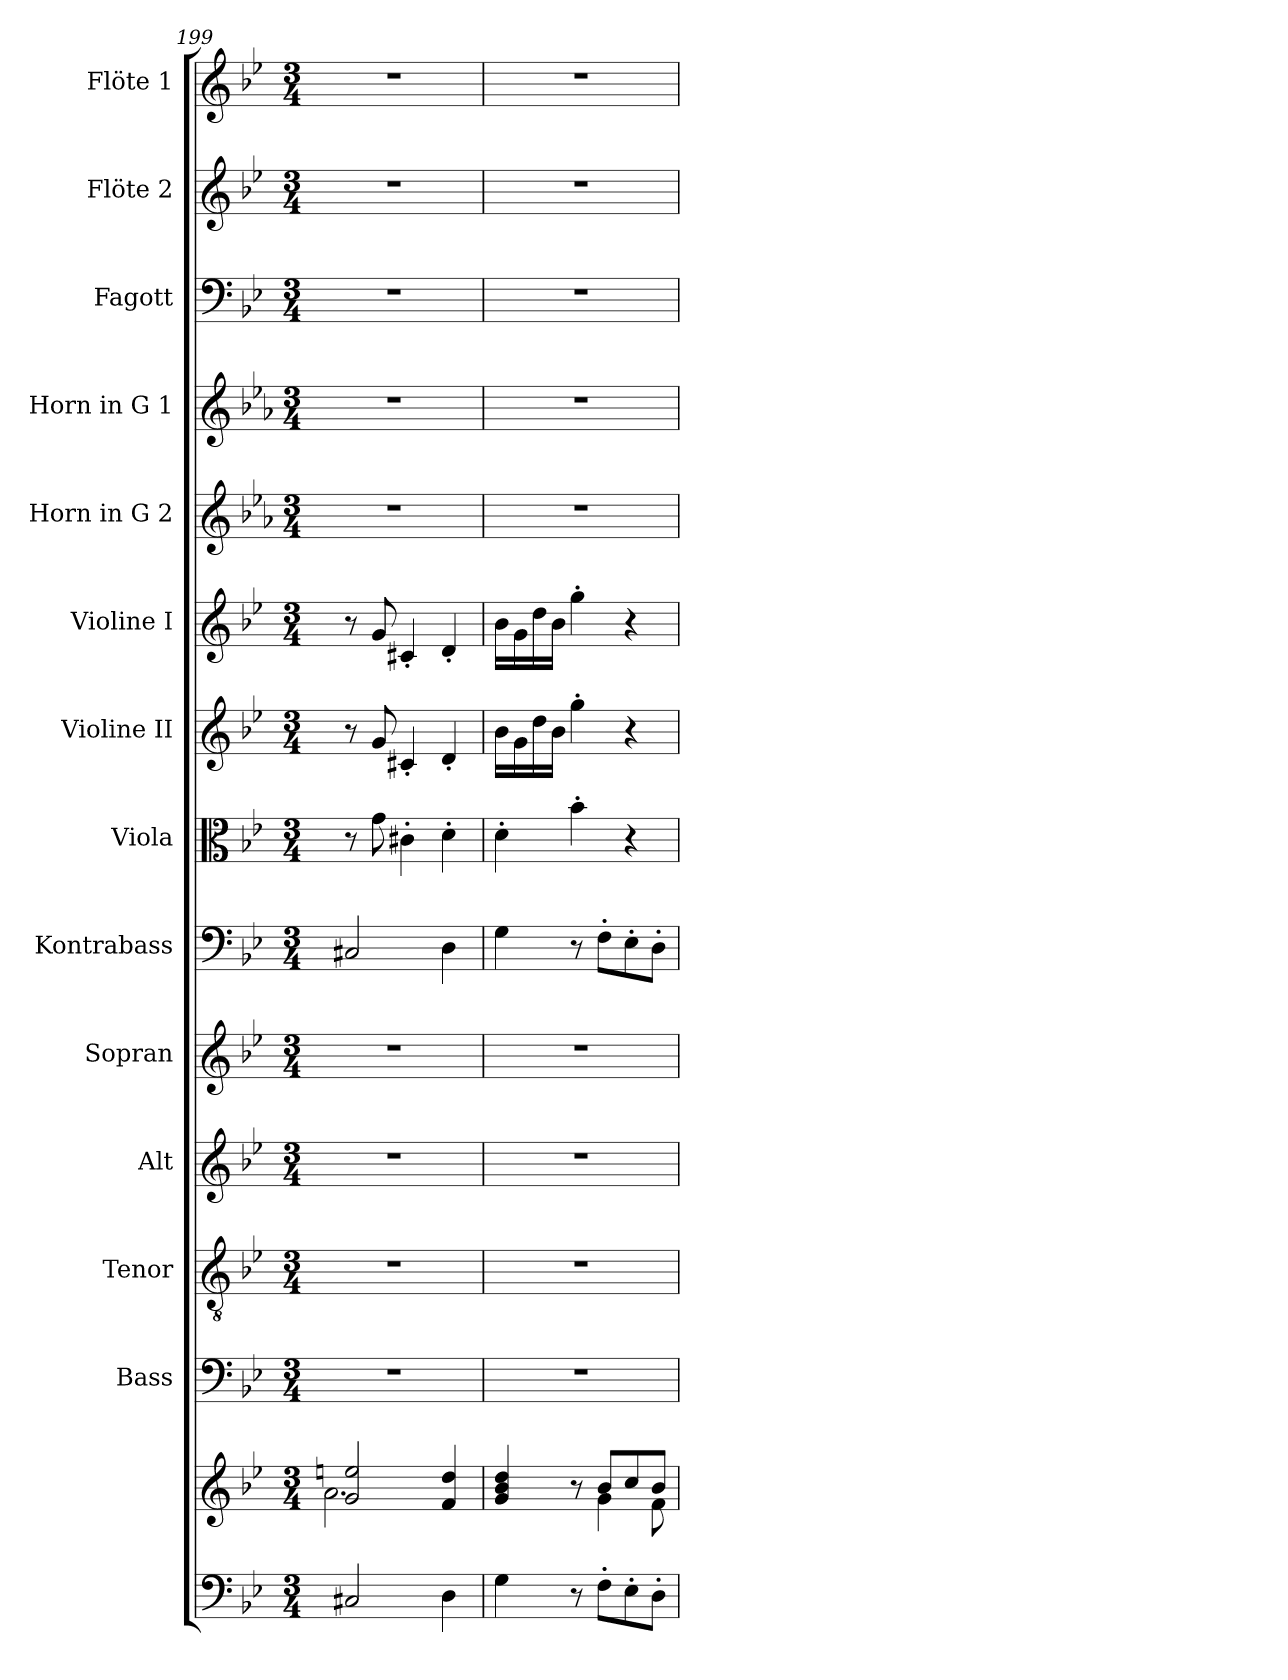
**kern	**kern	**kern	**kern	**kern	**kern	**kern	**kern	**kern	**kern	**kern	**kern	**kern	**kern	**kern
*part14	*part14	*part13	*part12	*part11	*part10	*part9	*part8	*part7	*part6	*part5	*part4	*part3	*part2	*part1
*staff15	*staff14	*staff13	*staff12	*staff11	*staff10	*staff9	*staff8	*staff7	*staff6	*staff5	*staff4	*staff3	*staff2	*staff1
*	*	*I"Bass	*I"Tenor	*I"Alt	*I"Sopran	*I"Kontrabass	*I"Viola	*I"Violine II	*I"Violine I	*I"Horn in G 2	*I"Horn in G 1	*I"Fagott	*I"Flöte 2	*I"Flöte 1
*	*	*I'B.	*I'T.	*I'A.	*I'S.	*I'Kb.	*I'Vla.	*I'Vl. II	*I'Vl. I	*	*	*I'Fg.	*I'Fl. 2	*I'Fl. 1
*clefF4	*clefG2	*clefF4	*clefGv2	*clefG2	*clefG2	*clefF4	*clefC3	*clefG2	*clefG2	*clefG2	*clefG2	*clefF4	*clefG2	*clefG2
*	*	*	*	*	*	*ITrd7c12	*	*	*	*ITrd3c5	*ITrd3c5	*	*	*
*k[b-e-]	*k[b-e-]	*k[b-e-]	*k[b-e-]	*k[b-e-]	*k[b-e-]	*k[b-e-]	*k[b-e-]	*k[b-e-]	*k[b-e-]	*k[b-e-]	*k[b-e-]	*k[b-e-]	*k[b-e-]	*k[b-e-]
*B-:	*B-:	*B-:	*B-:	*B-:	*B-:	*B-:	*B-:	*B-:	*B-:	*B-:	*B-:	*B-:	*B-:	*B-:
*M3/4	*M3/4	*M3/4	*M3/4	*M3/4	*M3/4	*M3/4	*M3/4	*M3/4	*M3/4	*M3/4	*M3/4	*M3/4	*M3/4	*M3/4
=199	=199	=199	=199	=199	=199	=199	=199	=199	=199	=199	=199	=199	=199	=199
*	*^	*	*	*	*	*	*	*	*	*	*	*	*	*
2C#X/	2g/ 2een/	2.a\	2.r	2.r	2.r	2.r	2CC#X/	8r	8r	8r	2.r	2.r	2.r	2.r	2.r
.	.	.	.	.	.	.	.	8g\	8g/	8g/	.	.	.	.	.
.	.	.	.	.	.	.	.	4c#X'>\	4c#X'</	4c#X'</	.	.	.	.	.
4D\	4f/ 4dd/	.	.	.	.	.	4DD\	4d'>\	4d'</	4d'</	.	.	.	.	.
=200	=200	=200	=200	=200	=200	=200	=200	=200	=200	=200	=200	=200	=200	=200	=200
4G\	4g/ 4b-/ 4dd/	4.ryy	2.r	2.r	2.r	2.r	4GG\	4d'>\	16b-\LL	16b-\LL	2.r	2.r	2.r	2.r	2.r
.	.	.	.	.	.	.	.	.	16g\	16g\	.	.	.	.	.
.	.	.	.	.	.	.	.	.	16dd\	16dd\	.	.	.	.	.
.	.	.	.	.	.	.	.	.	16b-\JJ	16b-\JJ	.	.	.	.	.
8r	8r	.	.	.	.	.	8r	4b-'>\	4gg'>\	4gg'>\	.	.	.	.	.
8F'>\L	8b-/L	4g\	.	.	.	.	8FF'>\L	.	.	.	.	.	.	.	.
8E-'>\	8cc/	.	.	.	.	.	8EE-'>\	4r	4r	4r	.	.	.	.	.
8D'>\J	8b-/J	8f\	.	.	.	.	8DD'>\J	.	.	.	.	.	.	.	.
*	*v	*v	*	*	*	*	*	*	*	*	*	*	*	*	*
=	=	=	=	=	=	=	=	=	=	=	=	=	=	=
*-	*-	*-	*-	*-	*-	*-	*-	*-	*-	*-	*-	*-	*-	*-
